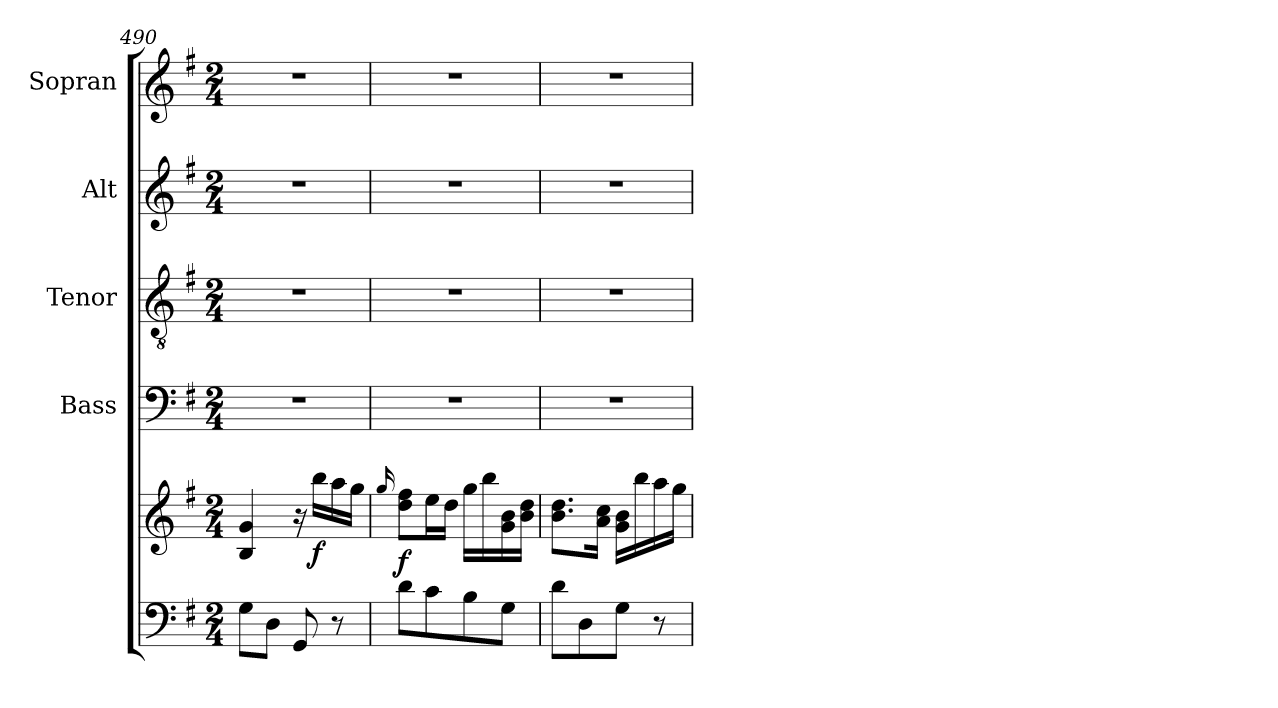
**kern	**kern	**dynam	**kern	**kern	**kern	**kern
*part5	*part5	*part5	*part4	*part3	*part2	*part1
*staff6	*staff5	*staff5/6	*staff4	*staff3	*staff2	*staff1
*	*	*	*I"Bass	*I"Tenor	*I"Alt	*I"Sopran
*	*	*	*I'B.	*I'T.	*I'A.	*I'S.
*clefF4	*clefG2	*	*clefF4	*clefGv2	*clefG2	*clefG2
*k[f#]	*k[f#]	*	*k[f#]	*k[f#]	*k[f#]	*k[f#]
*G:	*G:	*	*G:	*G:	*G:	*G:
*M2/4	*M2/4	*	*M2/4	*M2/4	*M2/4	*M2/4
=490	=490	=490	=490	=490	=490	=490
8G\L	4B/ 4g/	.	2r	2r	2r	2r
8D\J	.	.	.	.	.	.
8GG/	16r	.	.	.	.	.
!	!	!LO:DY:b	!	!	!	!
.	16bb\LL	f	.	.	.	.
8r	16aa\	.	.	.	.	.
.	16gg\JJ	.	.	.	.	.
=491	=491	=491	=491	=491	=491	=491
.	16qqgg/	.	.	.	.	.
!	!	!LO:DY:a=2	!	!	!	!
8d\L	8dd\ 8ff#\L	f	2r	2r	2r	2r
8c\	16ee\L	.	.	.	.	.
.	16dd\JJ	.	.	.	.	.
8B\	16gg\LL	.	.	.	.	.
.	16bb\	.	.	.	.	.
8G\J	16g\ 16b\	.	.	.	.	.
.	16b\ 16dd\JJ	.	.	.	.	.
=492	=492	=492	=492	=492	=492	=492
8d\L	8.b\ 8.dd\L	.	2r	2r	2r	2r
8D\	.	.	.	.	.	.
.	16a\ 16cc\Jk	.	.	.	.	.
8G\J	16g\ 16b\LL	.	.	.	.	.
.	16bb\	.	.	.	.	.
8r	16aa\	.	.	.	.	.
.	16gg\JJ	.	.	.	.	.
=	=	=	=	=	=	=
*-	*-	*-	*-	*-	*-	*-
